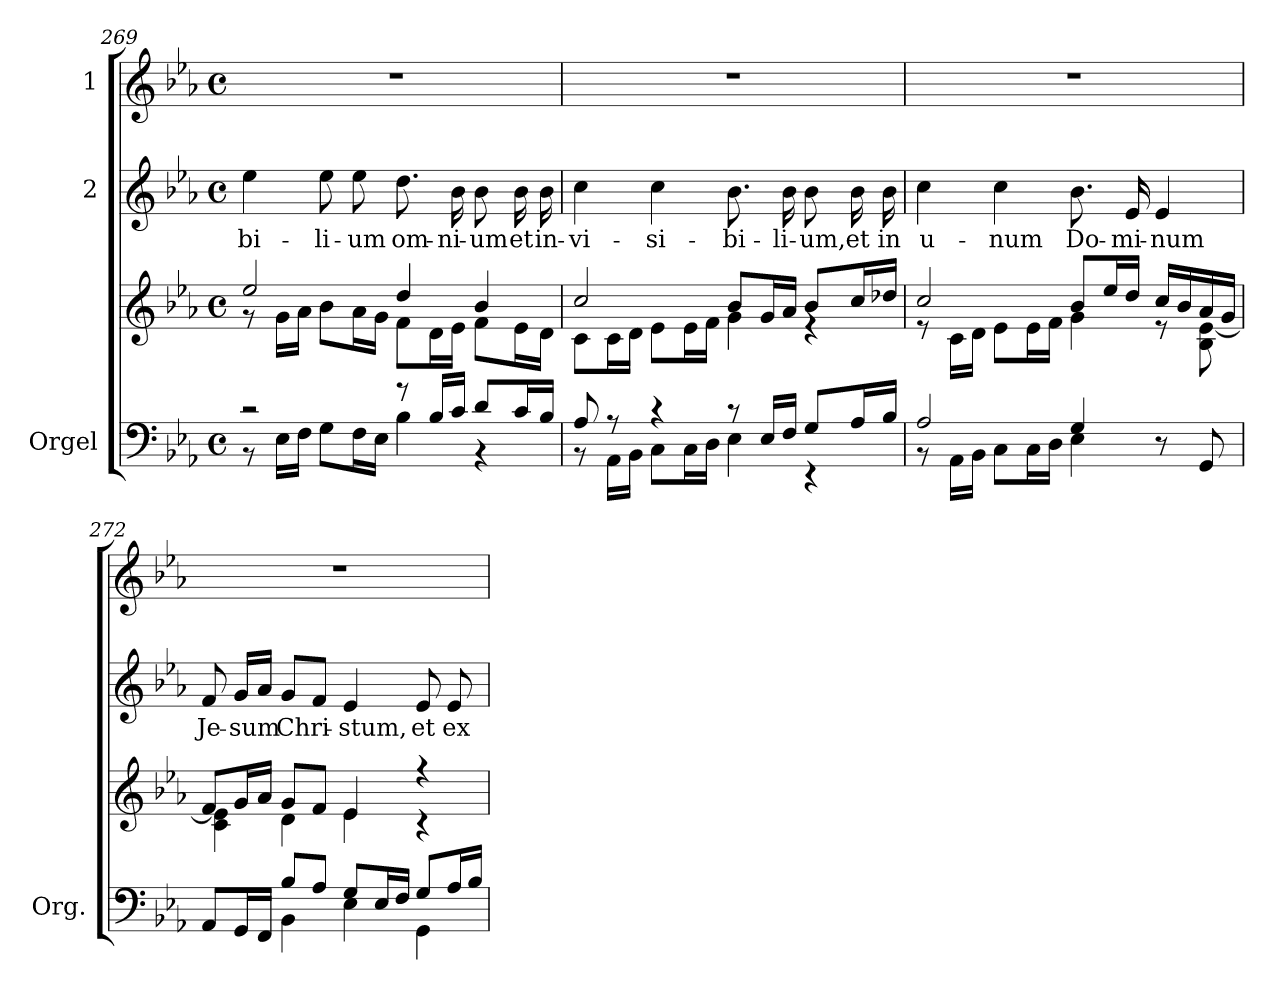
**kern	**kern	**kern	**text	**kern
*part3	*part3	*part2	*part2	*part1
*staff4	*staff3	*staff2	*staff2	*staff1
*I"Orgel	*	*I"2	*	*I"1
*I'Org.	*	*	*	*
!!LO:LB:g=z
*clefF4	*clefG2	*clefG2	*	*clefG2
*k[b-e-a-]	*k[b-e-a-]	*k[b-e-a-]	*	*k[b-e-a-]
*E-:	*E-:	*E-:	*	*E-:
*M4/4	*M4/4	*M4/4	*	*M4/4
*met(c)	*met(c)	*met(c)	*	*met(c)
=269	=269	=269	=269	=269
*^	*^	*	*	*
!	!	!	!	!	!LO:LY:b	!
2rc	8r	2ee-/	8rg	4ee-\	-bi-	1r
.	16E-\LL	.	16g\LL	.	.	.
.	16F\JJ	.	16a-\JJ	.	.	.
!	!	!	!	!	!LO:LY:b	!
.	8G\L	.	8b-\L	8ee-\	-li-	.
!	!	!	!	!	!LO:LY:b	!
.	16F\L	.	16a-\L	8ee-\	-um	.
.	16E-\JJ	.	16g\JJ	.	.	.
!	!	!	!	!	!LO:LY:b	!
8rf	4B-\	4dd/	8f\L	8.dd\	om-	.
16B-/LL	.	.	16d\L	.	.	.
!	!	!	!	!	!LO:LY:b	!
16c/JJ	.	.	16e-\JJ	16b-\	-ni-	.
!	!	!	!	!	!LO:LY:b	!
8d/L	4r	4b-/	8f\L	8b-\	-um	.
!	!	!	!	!	!LO:LY:b	!
16c/L	.	.	16e-\L	16b-\	et	.
!	!	!	!	!	!LO:LY:b	!
16B-/JJ	.	.	16d\JJ	16b-\	in-	.
=270	=270	=270	=270	=270	=270	=270
!	!	!	!	!	!LO:LY:b	!
8A-/	8rBB	2cc/	8c\L	4cc\	-vi-	1r
8rA	16AA-\LL	.	16c\L	.	.	.
.	16BB-\JJ	.	16d\JJ	.	.	.
!	!	!	!	!	!LO:LY:b	!
4rB	8C\L	.	8e-\L	4cc\	-si-	.
.	16C\L	.	16e-\L	.	.	.
.	16D\JJ	.	16f\JJ	.	.	.
!	!	!	!	!	!LO:LY:b	!
8r	4E-\	8b-/L	4g\	8.b-\	-bi-	.
16E-/LL	.	16g/L	.	.	.	.
!	!	!	!	!	!LO:LY:b	!
16F/JJ	.	16a-/JJ	.	16b-\	-li-	.
!	!	!	!	!	!LO:LY:b	!
8G/L	4rEE	8b-/L	4rd	8b-\	-um,	.
!	!	!	!	!	!LO:LY:b	!
16A-/L	.	16cc/L	.	16b-\	et	.
!	!	!	!	!	!LO:LY:b	!
16B-/JJ	.	16dd-X/JJ	.	16b-\	in	.
=271	=271	=271	=271	=271	=271	=271
!	!	!	!	!	!LO:LY:b	!
2A-/	8rBB	2cc/	8rd	4cc\	u-	1r
.	16AA-\LL	.	16c\LL	.	.	.
.	16BB-\JJ	.	16d\JJ	.	.	.
!	!	!	!	!	!LO:LY:b	!
.	8C\L	.	8e-\L	4cc\	-num	.
.	16C\L	.	16e-\L	.	.	.
.	16D\JJ	.	16f\JJ	.	.	.
!	!	!	!	!	!LO:LY:b	!
4G/	4E-\	8b-/L	4g\	8.b-\	Do-	.
.	.	16ee-/L	.	.	.	.
!	!	!	!	!	!LO:LY:b	!
.	.	16dd/JJ	.	16e-/	-mi-	.
!	!	!	!	!	!LO:LY:b	!
8r	4ryy	16cc/LL	8rd	4e-/	-num	.
.	.	16b-/	.	.	.	.
8GG/	.	16a-/	8B-\ [<8e-\	.	.	.
.	.	16g/JJ	.	.	.	.
!!LO:PB:g=z
=272	=272	=272	=272	=272	=272	=272
!	!	!	!	!	!LO:LY:b	!
8AA-/L	4ryy	8f/L	4c\ 4e-\]	8f/	Je-	1r
!	!	!	!	!	!LO:LY:b	!
16GG/L	.	16g/L	.	16g/LL	-sum	.
16FF/JJ	.	16a-/JJ	.	16a-/JJ	.	.
!	!	!	!	!	!LO:LY:b	!
8B-/L	4BB-\	8g/L	4d\	8g/L	Chri-	.
8A-/J	.	8f/J	.	8f/J	.	.
!	!	!	!	!	!LO:LY:b	!
8G/L	4E-\	4e-/	4e-\	4e-/	-stum,	.
16E-/L	.	.	.	.	.	.
16F/JJ	.	.	.	.	.	.
!	!	!	!	!	!LO:LY:b	!
8G/L	4GG\	4r	4r	8e-/	et	.
!	!	!	!	!	!LO:LY:b	!
16A-/L	.	.	.	8e-/	ex	.
16B-/JJ	.	.	.	.	.	.
*v	*v	*	*	*	*	*
*	*v	*v	*	*	*
=	=	=	=	=
*-	*-	*-	*-	*-
